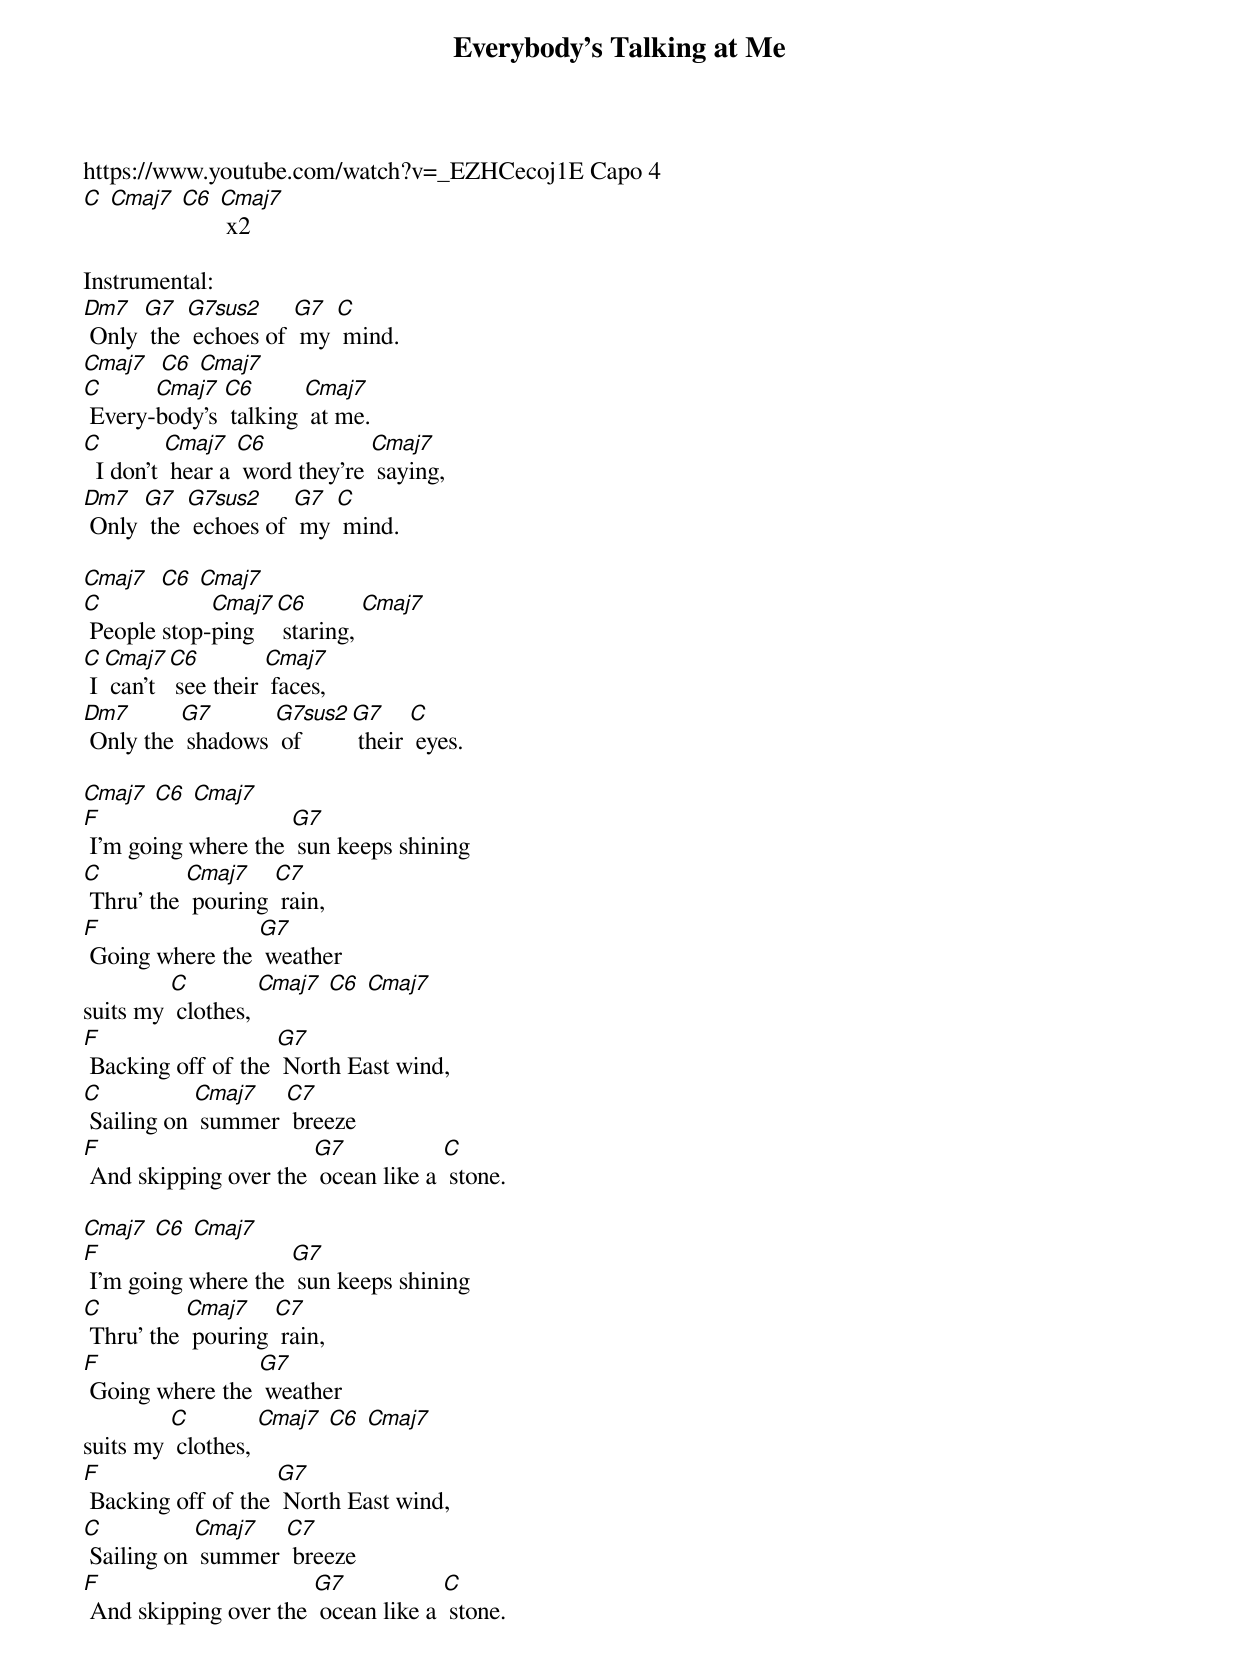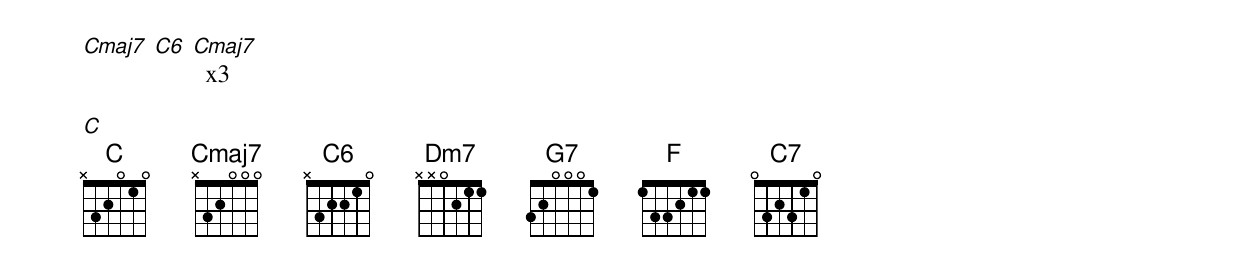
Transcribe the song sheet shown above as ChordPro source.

{t: Everybody's Talking at Me }
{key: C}
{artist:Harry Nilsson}
https://www.youtube.com/watch?v=_EZHCecoj1E Capo 4
[C] [Cmaj7] [C6] [Cmaj7] x2

Instrumental:
[Dm7] Only [G7] the [G7sus2] echoes of [G7] my [C] mind.
{c: }
[Cmaj7]  [C6] [Cmaj7]
[C] Every-[Cmaj7]body's [C6] talking [Cmaj7] at me.
[C]  I don't [Cmaj7] hear a [C6] word they're [Cmaj7] saying,
[Dm7] Only [G7] the [G7sus2] echoes of [G7] my [C] mind.

[Cmaj7]  [C6] [Cmaj7]
[C] People stop-[Cmaj7]ping [C6] staring, [Cmaj7]
[C] I [Cmaj7] can't [C6] see their [Cmaj7] faces,
[Dm7] Only the [G7] shadows [G7sus2] of  [G7] their [C] eyes.

[Cmaj7] [C6] [Cmaj7]
[F] I'm going where the [G7] sun keeps shining
[C] Thru' the [Cmaj7] pouring [C7] rain,
[F] Going where the [G7] weather
suits my [C] clothes, [Cmaj7] [C6] [Cmaj7]
[F] Backing off of the [G7] North East wind,
[C] Sailing on [Cmaj7] summer [C7] breeze
[F] And skipping over the [G7] ocean like a [C] stone.

[Cmaj7] [C6] [Cmaj7]
[F] I'm going where the [G7] sun keeps shining
[C] Thru' the [Cmaj7] pouring [C7] rain,
[F] Going where the [G7] weather
suits my [C] clothes, [Cmaj7] [C6] [Cmaj7]
[F] Backing off of the [G7] North East wind,
[C] Sailing on [Cmaj7] summer [C7] breeze
[F] And skipping over the [G7] ocean like a [C] stone.

[Cmaj7] [C6] [Cmaj7]  x3

[C]
